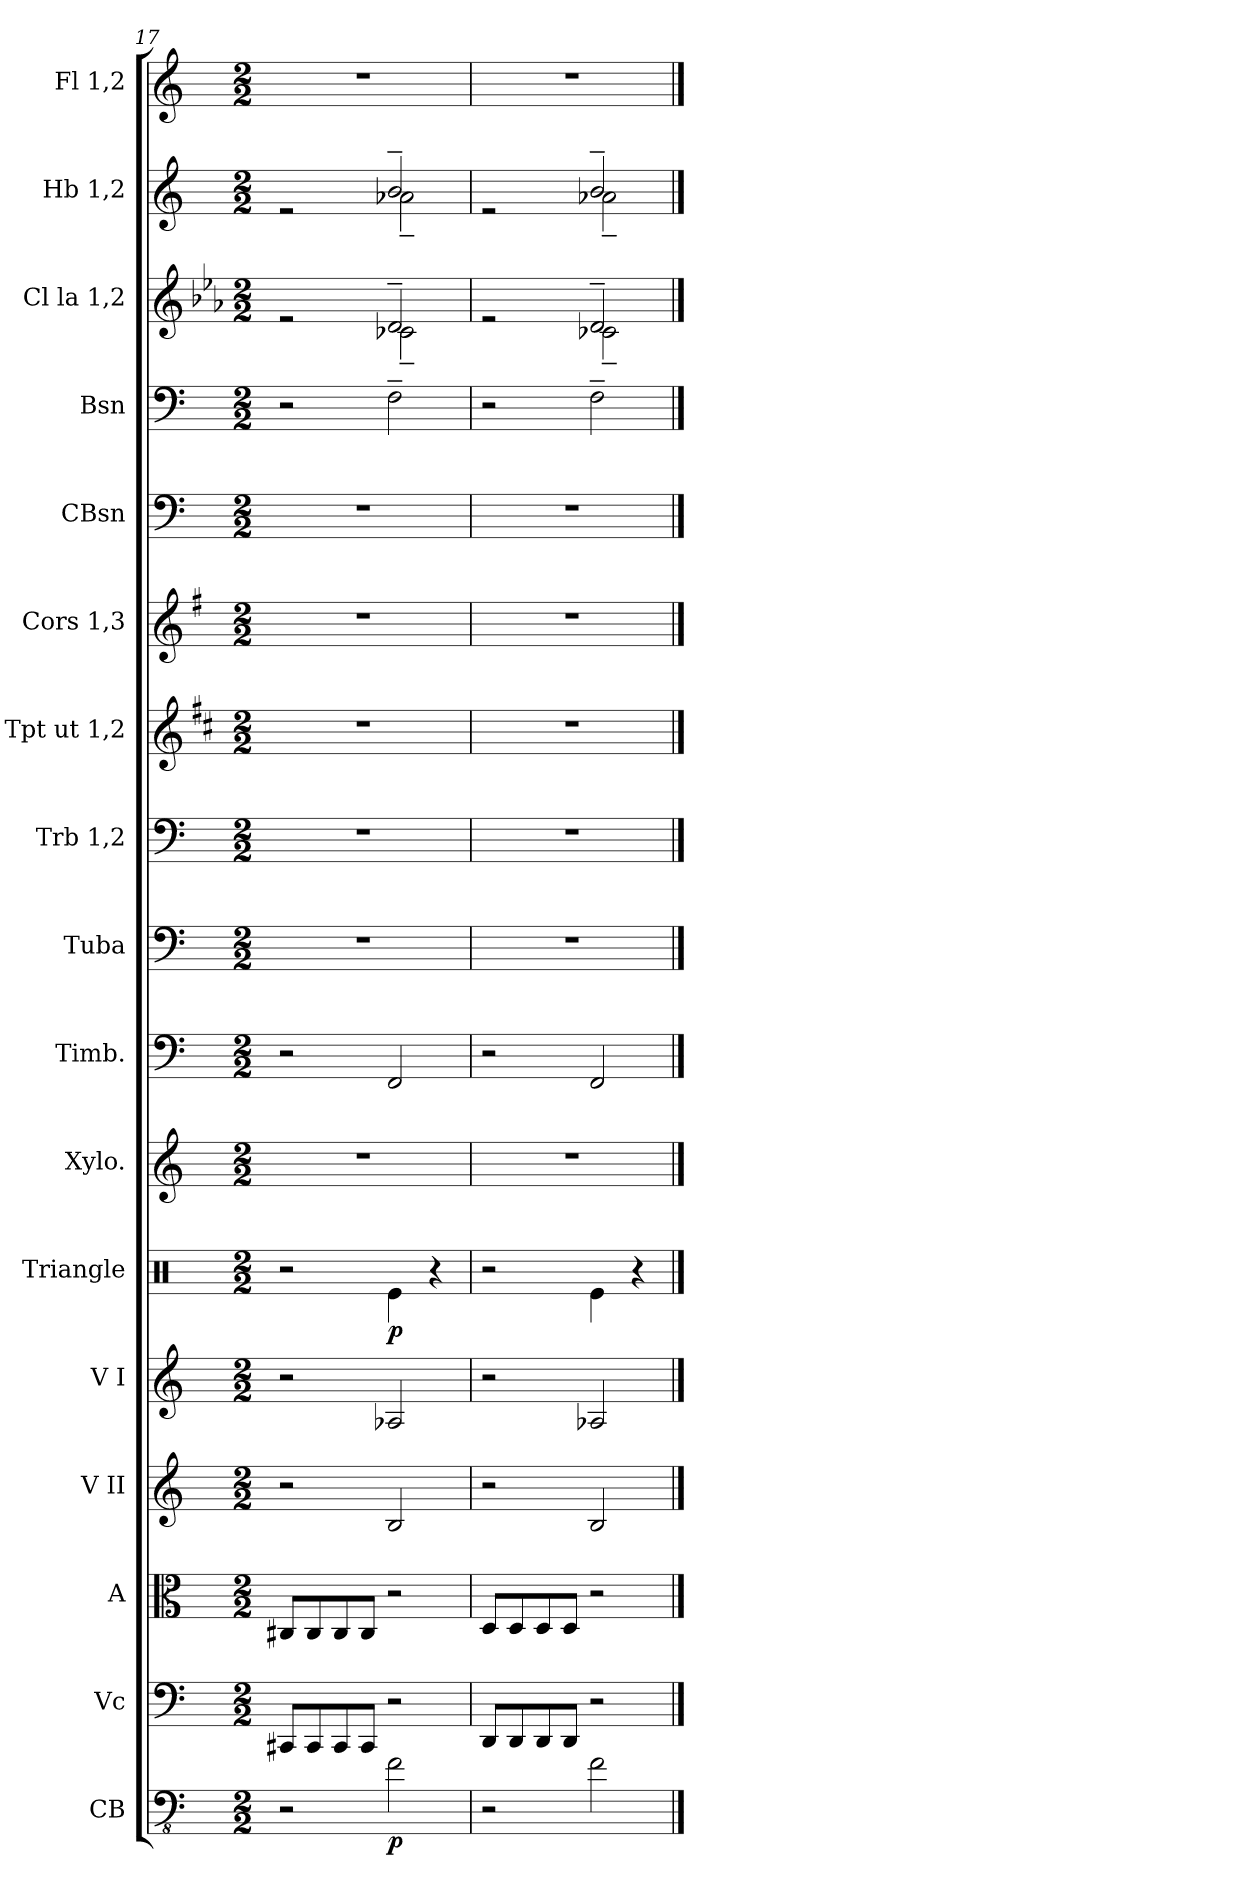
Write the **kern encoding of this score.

**kern	**dynam	**kern	**kern	**kern	**kern	**kern	**dynam	**kern	**kern	**kern	**kern	**kern	**kern	**kern	**kern	**kern	**kern	**kern
*part17	*part17	*part16	*part15	*part14	*part13	*part12	*part12	*part11	*part10	*part9	*part8	*part7	*part6	*part5	*part4	*part3	*part2	*part1
*staff17	*staff17	*staff16	*staff15	*staff14	*staff13	*staff12	*staff12	*staff11	*staff10	*staff9	*staff8	*staff7	*staff6	*staff5	*staff4	*staff3	*staff2	*staff1
*I"CB	*	*I"Vc	*I"A	*I"V II	*I"V I	*I"Triangle	*	*I"Xylo.	*I"Timb.	*I"Tuba	*I"Trb 1,2	*I"Tpt ut 1,2	*I"Cors 1,3	*I"CBsn	*I"Bsn	*I"Cl la 1,2	*I"Hb 1,2	*I"Fl 1,2
*I'CB	*	*I'Vc	*I'A	*I'V II	*I'V I	*I'Trgl.	*	*I'Xylo.	*I'Timb.	*I'Tba.	*I'Trb 1,2	*I'Tpt ut 1,2	*I'Cors 1,3	*I'CBsn	*I'Bsn	*I'Cl la 1,2	*I'Hb 1,2	*I'Fl 1,2
*clefFv4	*	*clefF4	*clefC3	*clefG2	*clefG2	*clefX	*	*clefG2	*clefF4	*clefF4	*clefF4	*clefG2	*clefG2	*clefF4	*clefF4	*clefG2	*clefG2	*clefG2
*ITrd7c12	*	*	*	*	*	*	*	*ITrd-7c-12	*	*	*	*ITrd1c2	*ITrd4c7	*ITrd7c12	*	*ITrd2c3	*	*
*k[]	*	*k[]	*k[]	*k[]	*k[]	*k[]	*	*k[]	*k[]	*k[]	*k[]	*k[]	*k[]	*k[]	*k[]	*k[]	*k[]	*k[]
*M2/2	*	*M2/2	*M2/2	*M2/2	*M2/2	*M2/2	*	*M2/2	*M2/2	*M2/2	*M2/2	*M2/2	*M2/2	*M2/2	*M2/2	*M2/2	*M2/2	*M2/2
=17	=17	=17	=17	=17	=17	=17	=17	=17	=17	=17	=17	=17	=17	=17	=17	=17	=17	=17
*	*	*	*	*	*	*	*	*	*	*	*	*	*	*	*	*^	*^	*
2r	.	8CC#X/L	8C#X/L	2r	2r	2r	.	1r	2r	1r	1r	1r	1r	1r	2r	2re	2ryy	2re	2ryy	1r
.	.	8CC#/	8C#/	.	.	.	.	.	.	.	.	.	.	.	.	.	.	.	.	.
.	.	8CC#/	8C#/	.	.	.	.	.	.	.	.	.	.	.	.	.	.	.	.	.
.	.	8CC#/J	8C#/J	.	.	.	.	.	.	.	.	.	.	.	.	.	.	.	.	.
!	!LO:DY:b	!	!	!	!	!	!LO:DY:b	!	!	!	!	!	!	!	!	!	!	!	!	!
2FF\	p	2r	2r	2B/	2A-X/	4Re\	p	.	2FF/	.	.	.	.	.	2F~\	2B~/	2A-X~\	2b~/	2a-X~\	.
.	.	.	.	.	.	4r	.	.	.	.	.	.	.	.	.	.	.	.	.	.
=18	=18	=18	=18	=18	=18	=18	=18	=18	=18	=18	=18	=18	=18	=18	=18	=18	=18	=18	=18	=18
2r	.	8DD/L	8D/L	2r	2r	2r	.	1r	2r	1r	1r	1r	1r	1r	2r	2re	2ryy	2re	2ryy	1r
.	.	8DD/	8D/	.	.	.	.	.	.	.	.	.	.	.	.	.	.	.	.	.
.	.	8DD/	8D/	.	.	.	.	.	.	.	.	.	.	.	.	.	.	.	.	.
.	.	8DD/J	8D/J	.	.	.	.	.	.	.	.	.	.	.	.	.	.	.	.	.
2FF\	.	2r	2r	2B/	2A-X/	4Re\	.	.	2FF/	.	.	.	.	.	2F~\	2B~/	2A-X~\	2b~/	2a-X~\	.
.	.	.	.	.	.	4r	.	.	.	.	.	.	.	.	.	.	.	.	.	.
*	*	*	*	*	*	*	*	*	*	*	*	*	*	*	*	*v	*v	*	*	*
*	*	*	*	*	*	*	*	*	*	*	*	*	*	*	*	*	*v	*v	*
==	==	==	==	==	==	==	==	==	==	==	==	==	==	==	==	==	==	==
*-	*-	*-	*-	*-	*-	*-	*-	*-	*-	*-	*-	*-	*-	*-	*-	*-	*-	*-
